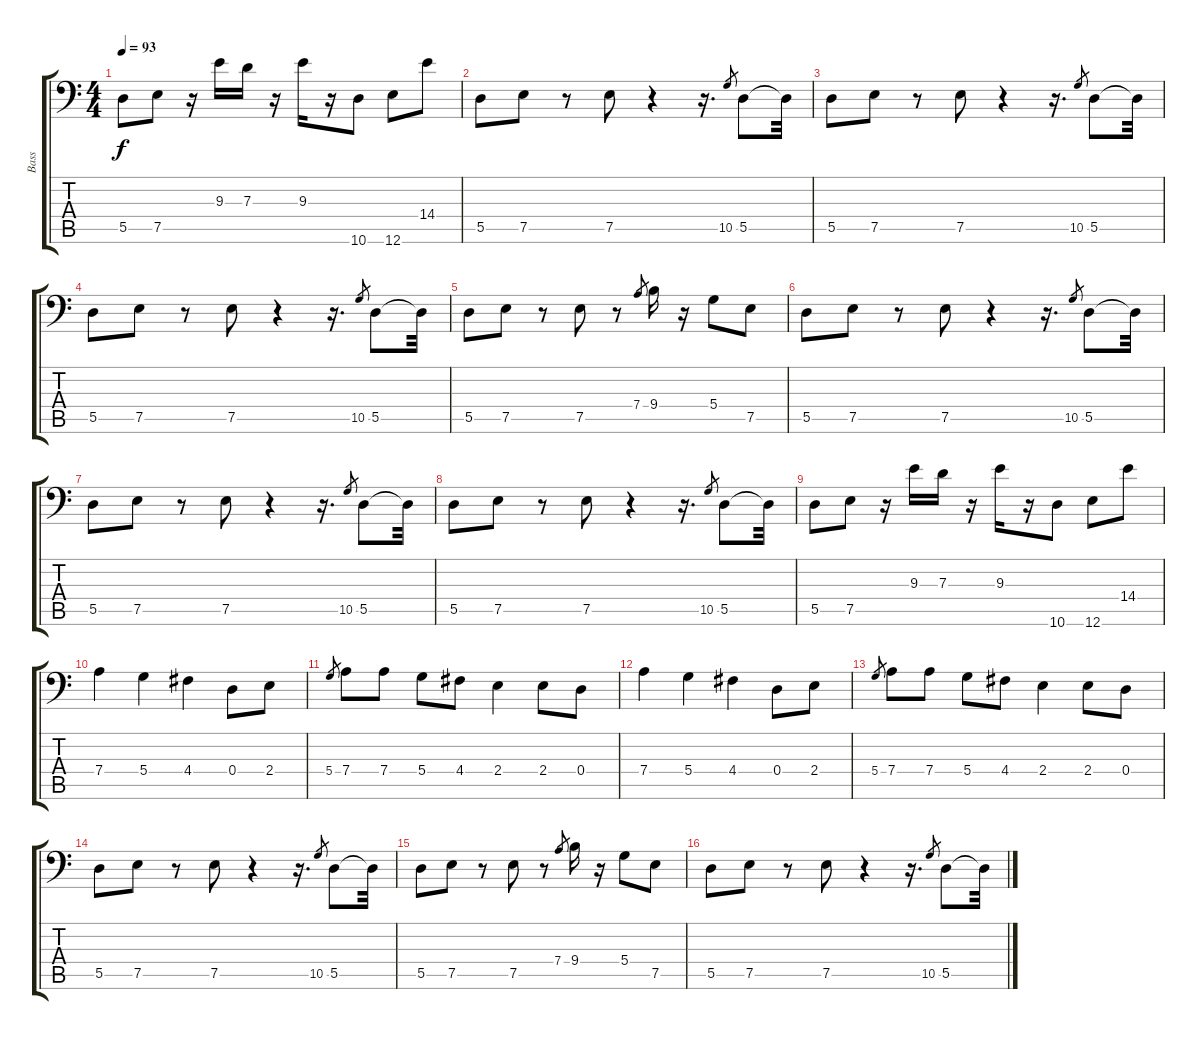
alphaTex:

\track ("Bass" "Bass") {instrument slapbass2}
\staff {score tabs}
\tuning (E3 B2 G2 D2 A1 E1) {hide}
\ts (4 4)
\tempo 93
\clef f4
\ks c
5.5.8{dy f} 7.5.8 r.16 9.3.16 7.3.16 r.16 9.3.16 r.16 10.6.8 12.6.8 14.4.8 |
5.5.8 7.5.8 r.8 7.5.8 r.4 r.16{d} 10.5.8{gr} 5.5.8 5.5{t}.32 |
5.5.8 7.5.8 r.8 7.5.8 r.4 r.16{d} 10.5.8{gr} 5.5.8 5.5{t}.32 |
5.5.8 7.5.8 r.8 7.5.8 r.4 r.16{d} 10.5.8{gr} 5.5.8 5.5{t}.32 |
5.5.8 7.5.8 r.8 7.5.8 r.8 7.4.8{gr} 9.4.16 r.16 5.4.8 7.5.8 |
5.5.8 7.5.8 r.8 7.5.8 r.4 r.16{d} 10.5.8{gr} 5.5.8 5.5{t}.32 |
5.5.8 7.5.8 r.8 7.5.8 r.4 r.16{d} 10.5.8{gr} 5.5.8 5.5{t}.32 |
5.5.8 7.5.8 r.8 7.5.8 r.4 r.16{d} 10.5.8{gr} 5.5.8 5.5{t}.32 |
5.5.8 7.5.8 r.16 9.3.16 7.3.16 r.16 9.3.16 r.16 10.6.8 12.6.8 14.4.8 |
7.4.4 5.4.4 4.4.4 0.4.8 2.4.8 |
5.4.8{gr} 7.4.8 7.4.8 5.4.8 4.4.8 2.4.4 2.4.8 0.4.8 |
7.4.4 5.4.4 4.4.4 0.4.8 2.4.8 |
5.4.8{gr} 7.4.8 7.4.8 5.4.8 4.4.8 2.4.4 2.4.8 0.4.8 |
5.5.8 7.5.8 r.8 7.5.8 r.4 r.16{d} 10.5.8{gr} 5.5.8 5.5{t}.32 |
5.5.8 7.5.8 r.8 7.5.8 r.8 7.4.8{gr} 9.4.16 r.16 5.4.8 7.5.8 |
5.5.8 7.5.8 r.8 7.5.8 r.4 r.16{d} 10.5.8{gr} 5.5.8 5.5{t}.32
